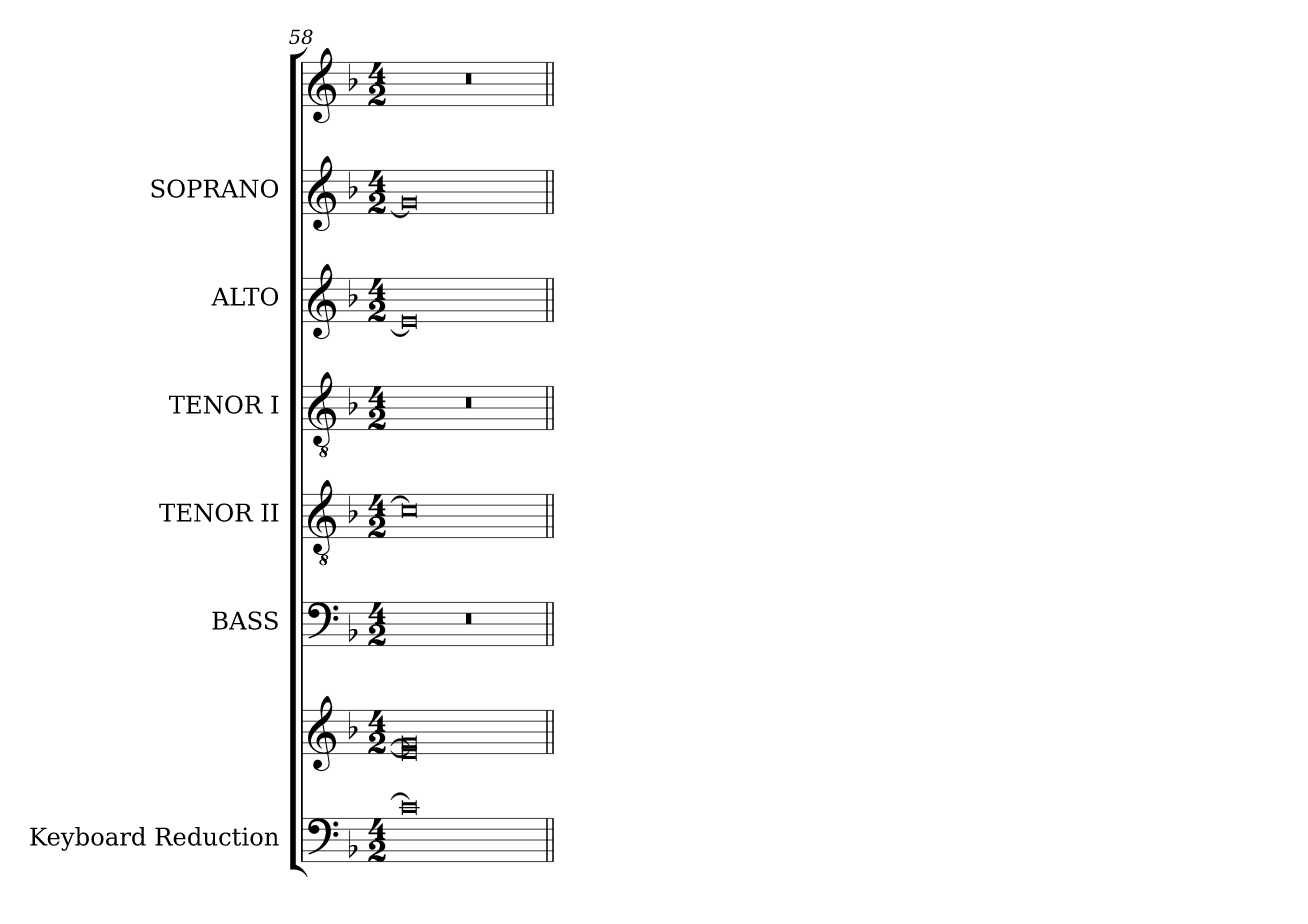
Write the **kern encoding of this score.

**kern	**kern	**kern	**kern	**kern	**kern	**kern	**kern
*part7	*part7	*part6	*part5	*part4	*part3	*part2	*part1
*staff8	*staff7	*staff6	*staff5	*staff4	*staff3	*staff2	*staff1
*I"Keyboard Reduction	*	*I"BASS	*I"TENOR II	*I"TENOR I	*I"ALTO	*I"SOPRANO	*
*I'Reduc.	*	*I'B.	*I'T. II	*I'T. I	*I'A.	*I'S.	*
*clefF4	*clefG2	*clefF4	*clefGv2	*clefGv2	*clefG2	*clefG2	*clefG2
*	*	*	*ITrd7c12	*ITrd7c12	*	*	*
*k[b-]	*k[b-]	*k[b-]	*k[b-]	*k[b-]	*k[b-]	*k[b-]	*k[b-]
*F:	*F:	*F:	*F:	*F:	*F:	*F:	*F:
*M4/2	*M4/2	*M4/2	*M4/2	*M4/2	*M4/2	*M4/2	*M4/2
=58	=58	=58	=58	=58	=58	=58	=58
*	*^	*	*	*	*	*	*
!	!	!	!LO:N:vis=1	!	!LO:N:vis=1	!	!	!LO:N:vis=1
0ci]	0gi]	0ei]	0r	0Ci]	0r	0ei]	0gi]	0r
*	*v	*v	*	*	*	*	*	*
=||	=||	=||	=||	=||	=||	=||	=||
*-	*-	*-	*-	*-	*-	*-	*-
